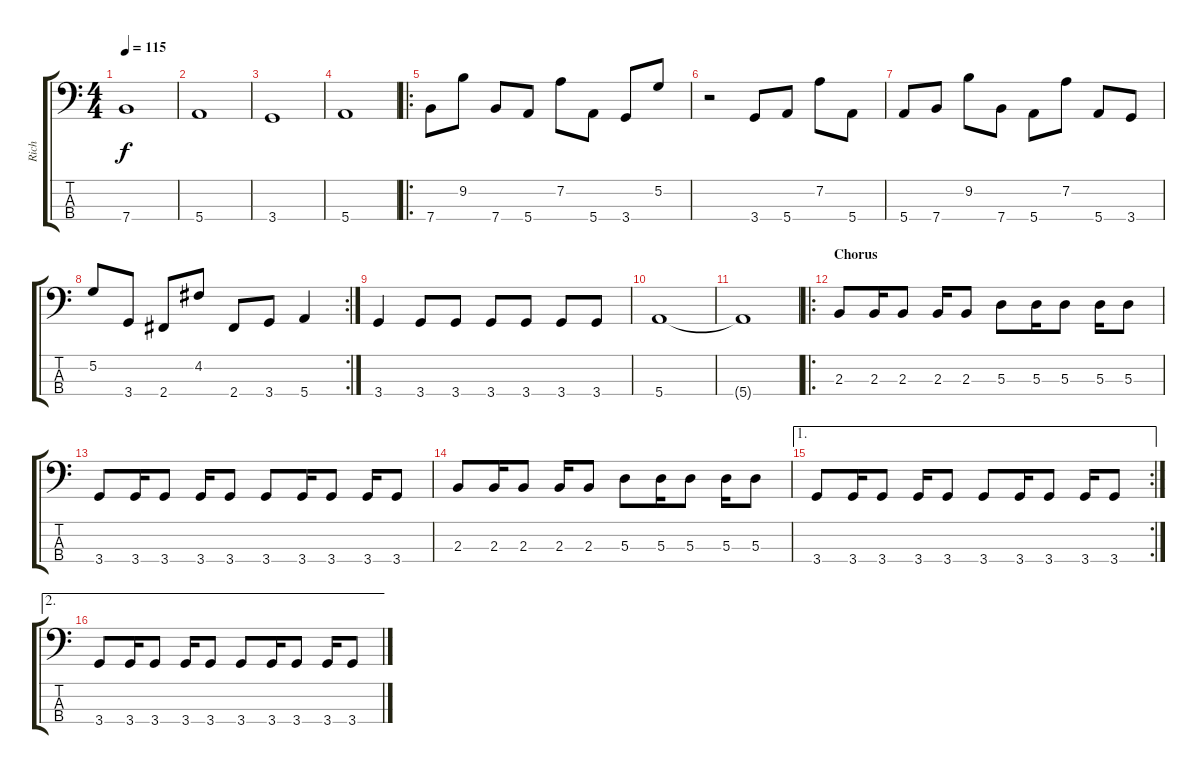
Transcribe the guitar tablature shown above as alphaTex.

\track ("Rich" "Rich") {instrument electricbasspick}
\staff {score tabs}
\tuning (G2 D2 A1 E1) {hide}
\ts (4 4)
\tempo 115
\clef f4
\ks c
7.4.1{dy f} |
5.4.1 |
3.4.1 |
5.4.1 |
\ro
7.4.8 9.2.8 7.4.8 5.4.8 7.2.8 5.4.8 3.4.8 5.2.8 |
r.2 3.4.8 5.4.8 7.2.8 5.4.8 |
5.4.8 7.4.8 9.2.8 7.4.8 5.4.8 7.2.8 5.4.8 3.4.8 |
\rc 2
5.2.8 3.4.8 2.4.8 4.2.8 2.4.8 3.4.8 5.4.4 |
3.4.4 3.4.8 3.4.8 3.4.8 3.4.8 3.4.8 3.4.8 |
5.4.1 |
5.4{t}.1 |
\ro
\section ("" "Chorus")
2.3.8 2.3.16 2.3.8 2.3.16 2.3.8 5.3.8 5.3.16 5.3.8 5.3.16 5.3.8 |
3.4.8 3.4.16 3.4.8 3.4.16 3.4.8 3.4.8 3.4.16 3.4.8 3.4.16 3.4.8 |
2.3.8 2.3.16 2.3.8 2.3.16 2.3.8 5.3.8 5.3.16 5.3.8 5.3.16 5.3.8 |
\ae 1
\rc 2
3.4.8 3.4.16 3.4.8 3.4.16 3.4.8 3.4.8 3.4.16 3.4.8 3.4.16 3.4.8 |
\ae 2
3.4.8 3.4.16 3.4.8 3.4.16 3.4.8 3.4.8 3.4.16 3.4.8 3.4.16 3.4.8
